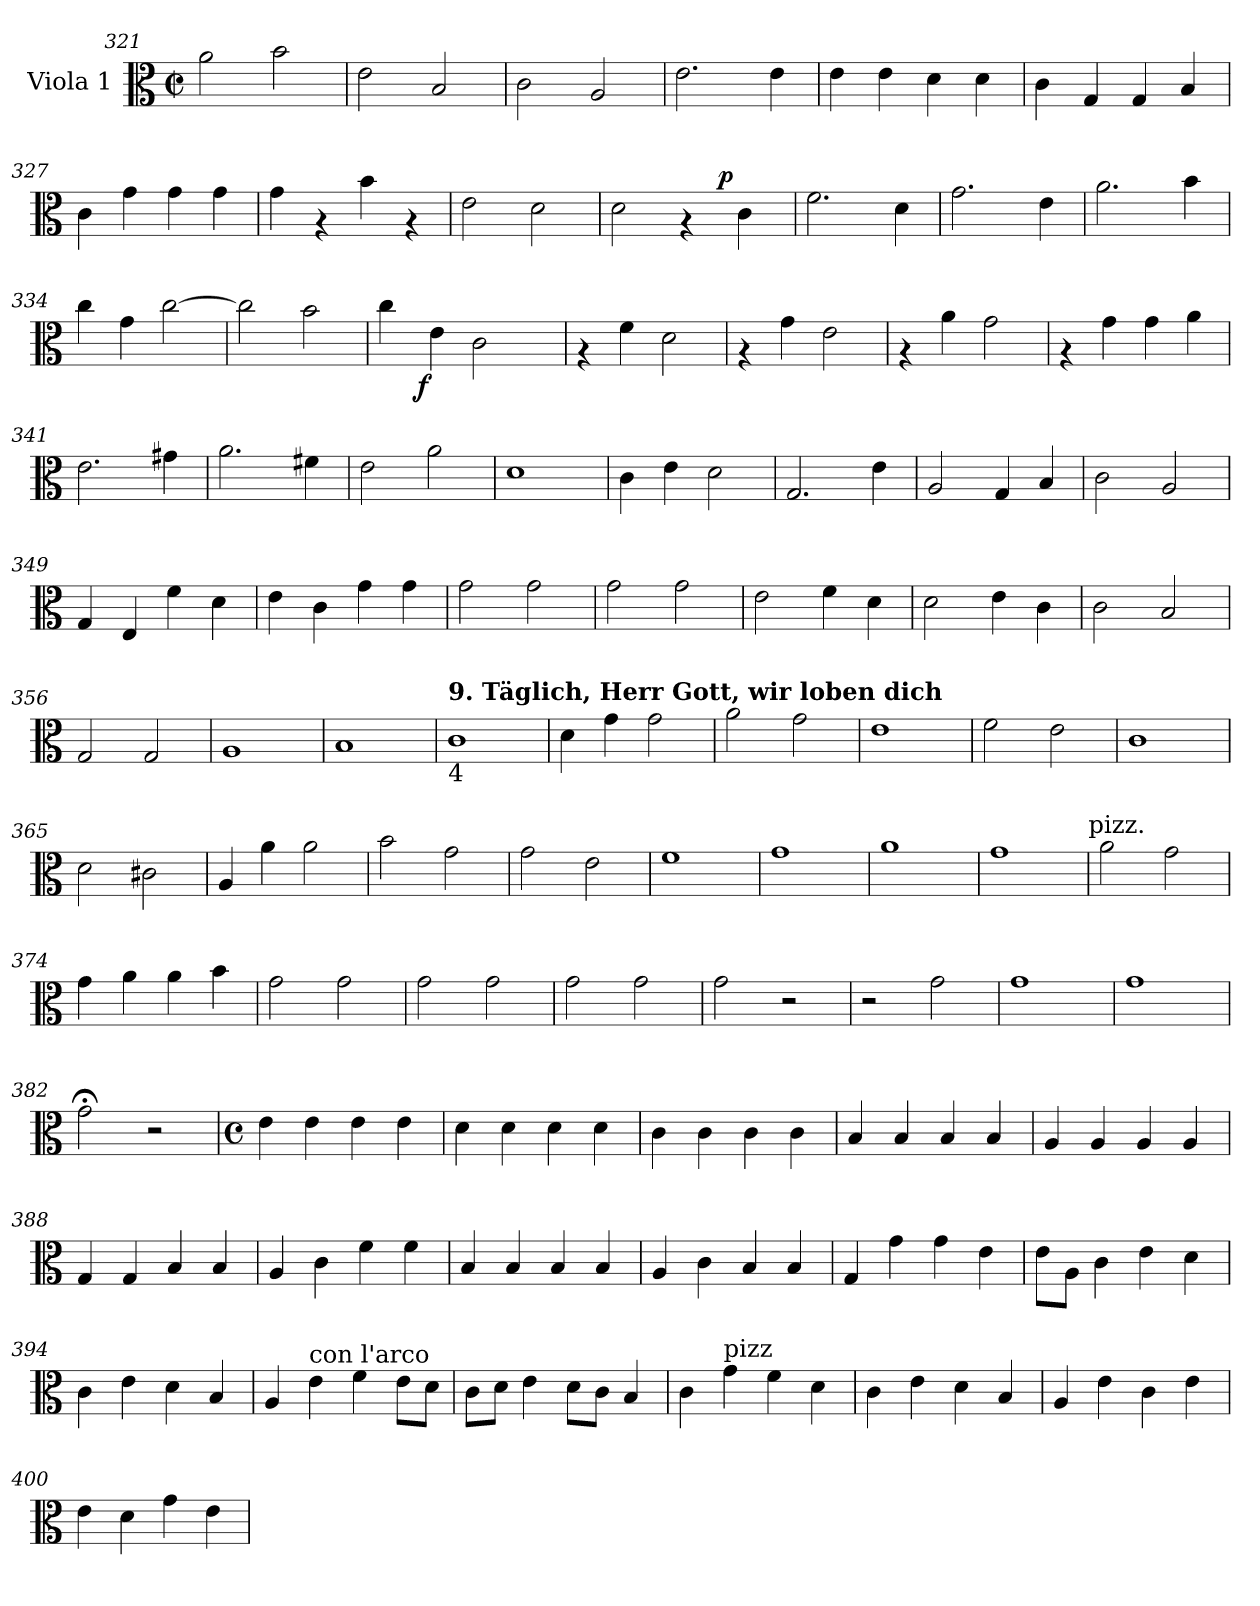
**kern	**dynam
*part1	*part1
*staff1	*staff1
*I"Viola 1	*
*I'Viola 1	*
*clefC3	*
*k[]	*
*C:	*
*M2/2	*
*met(c|)	*
=321	=321
2a\	.
2b\	.
=322	=322
2e\	.
2B/	.
=323	=323
2c\	.
2A/	.
=324	=324
2.e\	.
4e\	.
=325	=325
4e\	.
4e\	.
4d\	.
4d\	.
!!LO:LB:g=z
=326	=326
4c\	.
4G/	.
4G/	.
4B/	.
=327	=327
4c\	.
4g\	.
4g\	.
4g\	.
=328	=328
4g\	.
4rG	.
4b\	.
4rG	.
=329	=329
2e\	.
2d\	.
=330	=330
*^	*
2d\	2ryy	.
4rG	8.ryy	.
!	!	!LO:DY:a
.	4ryy	p
4c\	.	.
.	16ryy	.
*v	*v	*
=331	=331
2.f\	.
4d\	.
=332	=332
2.g\	.
4e\	.
=333	=333
2.a\	.
4b\	.
=334	=334
4cc\	.
4g\	.
[>2cc\	.
=335	=335
2cc\]	.
2b\	.
=336	=336
*^	*
4cc\	8..ryy	.
!	!	!LO:DY:b
.	2ryy	f
4e\	.	.
2c\	.	.
.	4ryy	.
.	32ryy	.
*v	*v	*
!!LO:LB:g=z
=337	=337
4rG	.
4f\	.
2d\	.
=338	=338
4rG	.
4g\	.
2e\	.
=339	=339
4rG	.
4a\	.
2g\	.
=340	=340
4rG	.
4g\	.
4g\	.
4a\	.
=341	=341
2.e\	.
4g#X\	.
=342	=342
2.a\	.
4f#X\	.
=343	=343
2e\	.
2a\	.
=344	=344
1d	.
=345	=345
4c\	.
4e\	.
2d\	.
=346	=346
2.G/	.
4e\	.
=347	=347
2A/	.
4G/	.
4B/	.
!!LO:LB:g=z
=348	=348
2c\	.
2A/	.
=349	=349
4G/	.
4E/	.
4f\	.
4d\	.
=350	=350
4e\	.
4c\	.
4g\	.
4g\	.
=351	=351
2g\	.
2g\	.
=352	=352
2g\	.
2g\	.
=353	=353
2e\	.
4f\	.
4d\	.
=354	=354
2d\	.
4e\	.
4c\	.
=355	=355
2c\	.
2B/	.
=356	=356
2G/	.
2G/	.
=357	=357
1A	.
=358	=358
1B	.
!!LO:PB:g=z
=359	=359
!LO:TX:b:t=4	!
!LO:TX:B:t=9. Täglich, Herr Gott, wir loben dich	!
1c	.
=360	=360
4d\	.
4g\	.
2g\	.
=361	=361
2a\	.
2g\	.
=362	=362
1e	.
=363	=363
2f\	.
2e\	.
=364	=364
1c	.
=365	=365
2d\	.
2c#X\	.
=366	=366
4A/	.
4a\	.
2a\	.
=367	=367
2b\	.
2g\	.
=368	=368
2g\	.
2e\	.
=369	=369
1f	.
=370	=370
1g	.
!!LO:LB:g=z
=371	=371
1a	.
=372	=372
1g	.
!LO:TX:a:t=pizz.	!
=373	=373
2a\	.
2g\	.
=374	=374
4g\	.
4a\	.
4a\	.
4b\	.
=375	=375
2g\	.
2g\	.
=376	=376
2g\	.
2g\	.
=377	=377
2g\	.
2g\	.
=378	=378
2g\	.
2r	.
=379	=379
2r	.
2g\	.
=380	=380
1g	.
=381	=381
1g	.
=382	=382
2g;<\	.
2r	.
!!LO:LB:g=z
=383	=383
*M4/4	*
*met(c)	*
4e\	.
4e\	.
4e\	.
4e\	.
=384	=384
4d\	.
4d\	.
4d\	.
4d\	.
=385	=385
4c\	.
4c\	.
4c\	.
4c\	.
=386	=386
4B/	.
4B/	.
4B/	.
4B/	.
=387	=387
4A/	.
4A/	.
4A/	.
4A/	.
=388	=388
4G/	.
4G/	.
4B/	.
4B/	.
=389	=389
4A/	.
4c\	.
4f\	.
4f\	.
=390	=390
4B/	.
4B/	.
4B/	.
4B/	.
!!LO:LB:g=z
=391	=391
4A/	.
4c\	.
4B/	.
4B/	.
=392	=392
4G/	.
4g\	.
4g\	.
4e\	.
=393	=393
8e\L	.
8A\J	.
4c\	.
4e\	.
4d\	.
=394	=394
4c\	.
4e\	.
4d\	.
4B/	.
=395	=395
4A/	.
!LO:TX:a:t=con l'arco	!
4e\	.
4f\	.
8e\L	.
8d\J	.
=396	=396
8c\L	.
8d\J	.
4e\	.
8d\L	.
8c\J	.
4B/	.
=397	=397
4c\	.
!LO:TX:a:t=pizz	!
4g\	.
4f\	.
4d\	.
=398	=398
4c\	.
4e\	.
4d\	.
4B/	.
=399	=399
4A/	.
4e\	.
4c\	.
4e\	.
!!LO:LB:g=z
=400	=400
4e\	.
4d\	.
4g\	.
4e\	.
=	=
*-	*-
